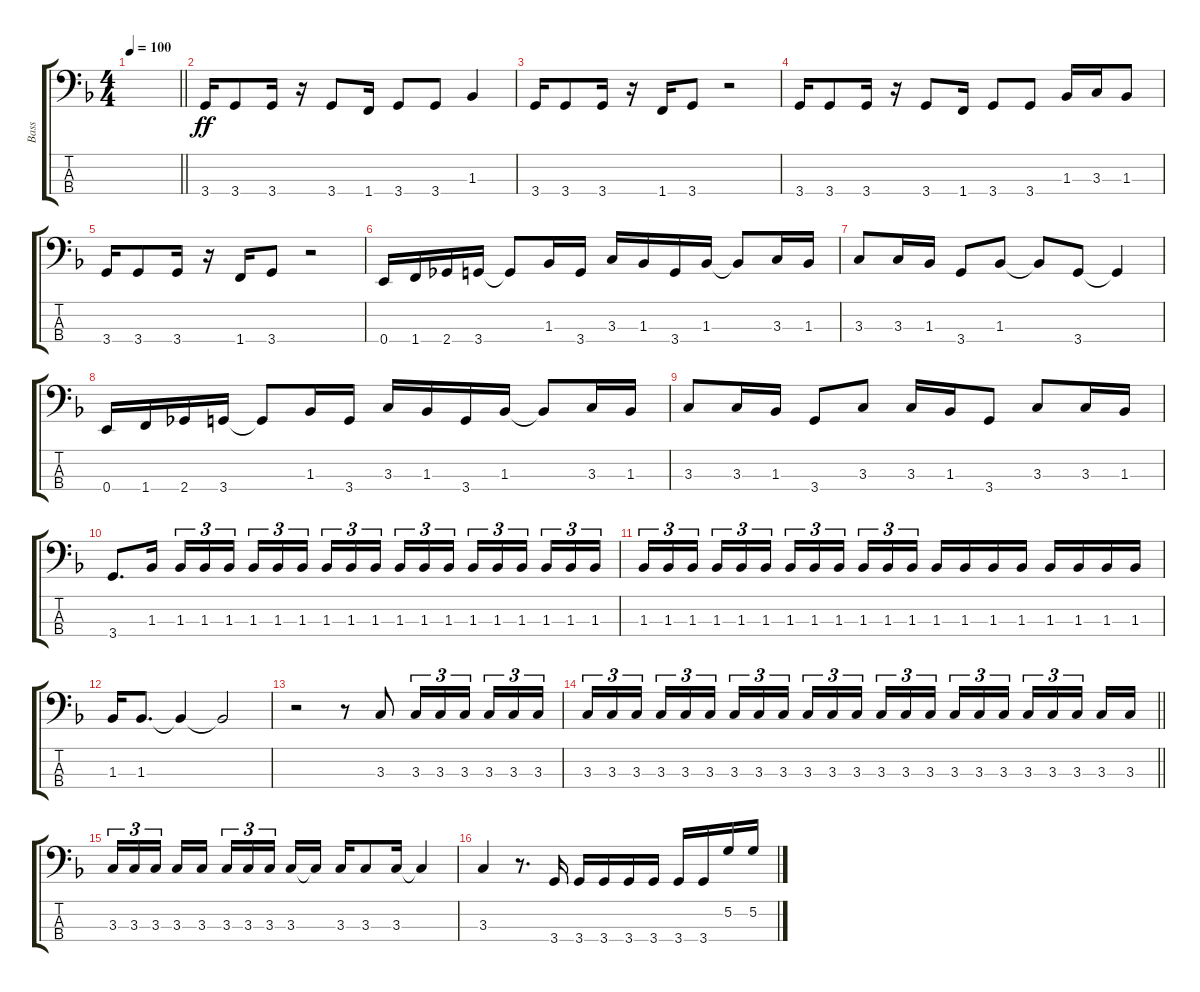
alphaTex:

\track ("Bass" "Bass") {instrument electricbassfinger}
\staff {score tabs}
\tuning (G2 D2 A1 E1) {hide}
\ts (4 4)
\tempo 100
\clef f4
\barLineRight lightlight
\ks f
|
3.4.16{dy ff} 3.4.8 3.4.16 r.16 3.4.8 1.4.16 3.4.8 3.4.8 1.3.4 |
3.4.16 3.4.8 3.4.16 r.16 1.4.16 3.4.8 r.2 |
3.4.16 3.4.8 3.4.16 r.16 3.4.8 1.4.16 3.4.8 3.4.8 1.3.16 3.3.16 1.3.8 |
3.4.16 3.4.8 3.4.16 r.16 1.4.16 3.4.8 r.2 |
0.4.16 1.4.16 2.4.16 3.4.16 3.4{t}.8 1.3.16 3.4.16 3.3.16 1.3.16 3.4.16 1.3.16 1.3{t}.8 3.3.16 1.3.16 |
3.3.8 3.3.16 1.3.16 3.4.8 1.3.8 1.3{t}.8 3.4.8 3.4{t}.4 |
0.4.16 1.4.16 2.4.16 3.4.16 3.4{t}.8 1.3.16 3.4.16 3.3.16 1.3.16 3.4.16 1.3.16 1.3{t}.8 3.3.16 1.3.16 |
3.3.8 3.3.16 1.3.16 3.4.8 3.3.8 3.3.16 1.3.16 3.4.8 3.3.8 3.3.16 1.3.16 |
3.4.8{d} 1.3.16 1.3.16{tu (3 2)} 1.3.16{tu (3 2)} 1.3.16{tu (3 2) beam splitsecondary} 1.3.16{tu (3 2)} 1.3.16{tu (3 2)} 1.3.16{tu (3 2)} 1.3.16{tu (3 2)} 1.3.16{tu (3 2)} 1.3.16{tu (3 2) beam splitsecondary} 1.3.16{tu (3 2)} 1.3.16{tu (3 2)} 1.3.16{tu (3 2)} 1.3.16{tu (3 2)} 1.3.16{tu (3 2)} 1.3.16{tu (3 2) beam splitsecondary} 1.3.16{tu (3 2)} 1.3.16{tu (3 2)} 1.3.16{tu (3 2)} |
1.3.16{tu (3 2)} 1.3.16{tu (3 2)} 1.3.16{tu (3 2) beam splitsecondary} 1.3.16{tu (3 2)} 1.3.16{tu (3 2)} 1.3.16{tu (3 2)} 1.3.16{tu (3 2)} 1.3.16{tu (3 2)} 1.3.16{tu (3 2) beam splitsecondary} 1.3.16{tu (3 2)} 1.3.16{tu (3 2)} 1.3.16{tu (3 2)} 1.3.16 1.3.16 1.3.16 1.3.16 1.3.16 1.3.16 1.3.16 1.3.16 |
1.3.16 1.3.8{d} 1.3{t}.4 1.3{t}.2 |
r.2 r.8 3.3.8 3.3.16{tu (3 2)} 3.3.16{tu (3 2)} 3.3.16{tu (3 2) beam splitsecondary} 3.3.16{tu (3 2)} 3.3.16{tu (3 2)} 3.3.16{tu (3 2)} |
\barLineRight lightlight
3.3.16{tu (3 2)} 3.3.16{tu (3 2)} 3.3.16{tu (3 2) beam splitsecondary} 3.3.16{tu (3 2)} 3.3.16{tu (3 2)} 3.3.16{tu (3 2)} 3.3.16{tu (3 2)} 3.3.16{tu (3 2)} 3.3.16{tu (3 2) beam splitsecondary} 3.3.16{tu (3 2)} 3.3.16{tu (3 2)} 3.3.16{tu (3 2)} 3.3.16{tu (3 2)} 3.3.16{tu (3 2)} 3.3.16{tu (3 2) beam splitsecondary} 3.3.16{tu (3 2)} 3.3.16{tu (3 2)} 3.3.16{tu (3 2)} 3.3.16{tu (3 2)} 3.3.16{tu (3 2)} 3.3.16{tu (3 2) beam splitsecondary} 3.3.16 3.3.16 |
3.3.16{tu (3 2)} 3.3.16{tu (3 2)} 3.3.16{tu (3 2) beam splitsecondary} 3.3.16 3.3.16 3.3.16{tu (3 2)} 3.3.16{tu (3 2)} 3.3.16{tu (3 2) beam splitsecondary} 3.3.16 3.3{t}.16 3.3.16 3.3.8 3.3.16 3.3{t}.4 |
3.3.4 r.8{d} 3.4.16 3.4.16 3.4.16 3.4.16 3.4.16 3.4.16 3.4.16 5.2.16 5.2.16
